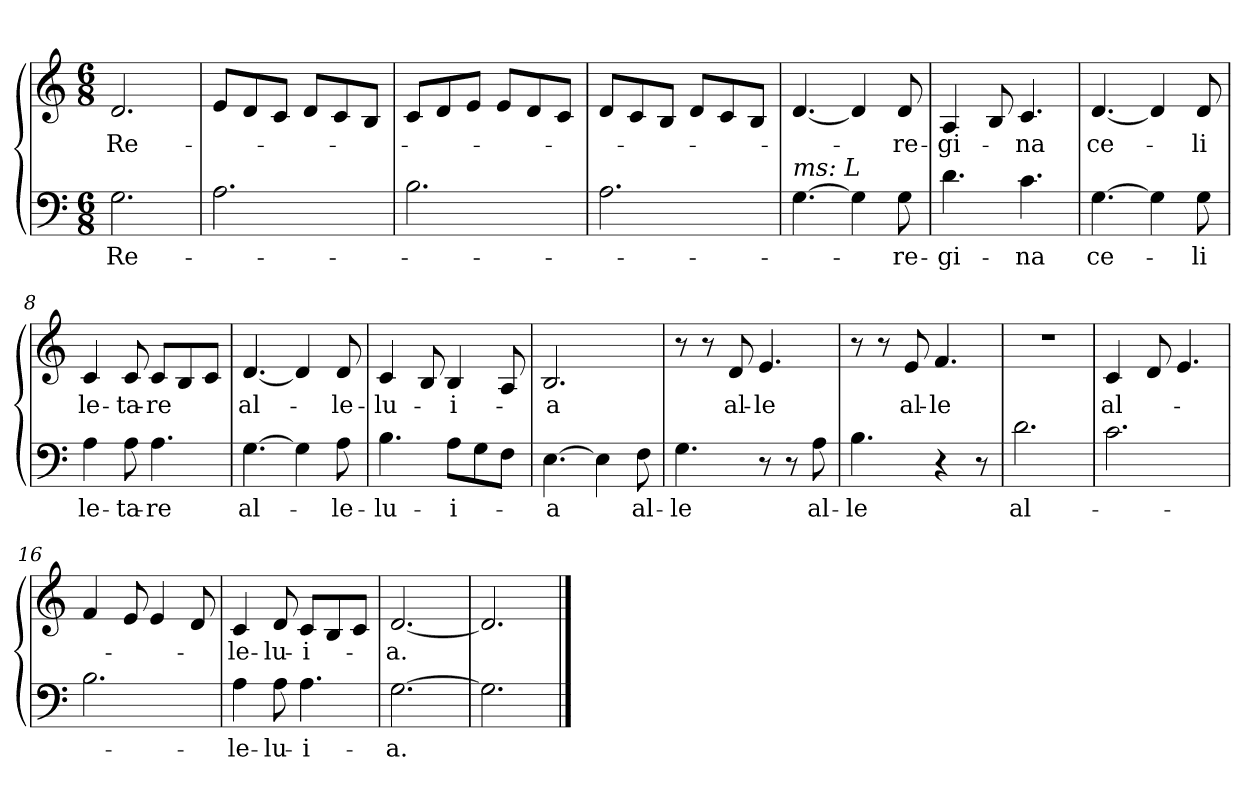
**kern	**text	**kern	**text
*part2	*part2	*part1	*part1
*staff2	*staff2	*staff1	*staff1
*clefF4	*	*clefG2	*
*k[]	*	*k[]	*
*C:	*	*C:	*
*M6/8	*	*M6/8	*
=1	=1	=1	=1
!	!LO:LY:b	!	!LO:LY:b
2.G\	Re-	2.d/	Re-
=2	=2	=2	=2
2.A\	.	8e/L	.
.	.	8d/	.
.	.	8c/J	.
.	.	8d/L	.
.	.	8c/	.
.	.	8B/J	.
=3	=3	=3	=3
2.B\	.	8c/L	.
.	.	8d/	.
.	.	8e/J	.
.	.	8e/L	.
.	.	8d/	.
.	.	8c/J	.
=4	=4	=4	=4
2.A\	.	8d/L	.
.	.	8c/	.
.	.	8B/J	.
.	.	8d/L	.
.	.	8c/	.
.	.	8B/J	.
=5	=5	=5	=5
!LO:TX:a:i:t=ms&colon; L	!	!	!
[4.G\	.	[4.d/	.
4G\]	.	4d/]	.
!	!LO:LY:b	!	!LO:LY:b
8G\	-re-	8d/	-re-
=6	=6	=6	=6
!	!LO:LY:b	!	!LO:LY:b
4.d\	-gi-	4A/	-gi-
.	.	8B/	.
!	!LO:LY:b	!	!LO:LY:b
4.c\	-na	4.c/	-na
=7	=7	=7	=7
!	!LO:LY:b	!	!LO:LY:b
[4.G\	ce-	[4.d/	ce-
4G\]	.	4d/]	.
!	!LO:LY:b	!	!LO:LY:b
8G\	-li	8d/	-li
=8	=8	=8	=8
!	!LO:LY:b	!	!LO:LY:b
4A\	le-	4c/	le-
!	!LO:LY:b	!	!LO:LY:b
8A\	-ta-	8c/	-ta-
!	!LO:LY:b	!	!LO:LY:b
4.A\	-re	8c/L	-re
.	.	8B/	.
.	.	8c/J	.
=9	=9	=9	=9
!	!LO:LY:b	!	!LO:LY:b
[4.G\	al-	[4.d/	al-
4G\]	.	4d/]	.
!	!LO:LY:b	!	!LO:LY:b
8A\	-le-	8d/	-le-
!!LO:LB:g=z
=10	=10	=10	=10
!	!LO:LY:b	!	!LO:LY:b
4.B\	-lu-	4c/	-lu-
.	.	8B/	.
!	!LO:LY:b	!	!LO:LY:b
8A\L	-i-	4B/	-i-
8G\	.	.	.
8F\J	.	8A/	.
=11	=11	=11	=11
!	!LO:LY:b	!	!LO:LY:b
[4.E\	-a	2.B/	-a
4E\]	.	.	.
!	!LO:LY:b	!	!
8F\	al-	.	.
=12	=12	=12	=12
!	!LO:LY:b	!	!
4.G\	-le	8r	.
.	.	8r	.
!	!	!	!LO:LY:b
.	.	8d/	al-
!	!	!	!LO:LY:b
8r	.	4.e/	-le
8r	.	.	.
!	!LO:LY:b	!	!
8A\	al-	.	.
=13	=13	=13	=13
!	!LO:LY:b	!	!
4.B\	-le	8r	.
.	.	8r	.
!	!	!	!LO:LY:b
.	.	8e/	al-
!	!	!	!LO:LY:b
4r	.	4.f/	-le
8r	.	.	.
=14	=14	=14	=14
!	!LO:LY:b	!	!
2.d\	al-	2.r	.
=15	=15	=15	=15
!	!	!	!LO:LY:b
2.c\	.	4c/	al-
.	.	8d/	.
.	.	4.e/	.
=16	=16	=16	=16
2.B\	.	4f/	.
.	.	8e/	.
.	.	4e/	.
.	.	8d/	.
=17	=17	=17	=17
!	!LO:LY:b	!	!LO:LY:b
4A\	-le-	4c/	-le-
!	!LO:LY:b	!	!LO:LY:b
8A\	-lu-	8d/	-lu-
!	!LO:LY:b	!	!LO:LY:b
4.A\	-i-	8c/L	-i-
.	.	8B/	.
.	.	8c/J	.
=18	=18	=18	=18
!	!LO:LY:b	!	!LO:LY:b
[2.G\	-a.	[2.d/	-a.
=19	=19	=19	=19
2.G\]	.	2.d/]	.
==	==	==	==
*-	*-	*-	*-
